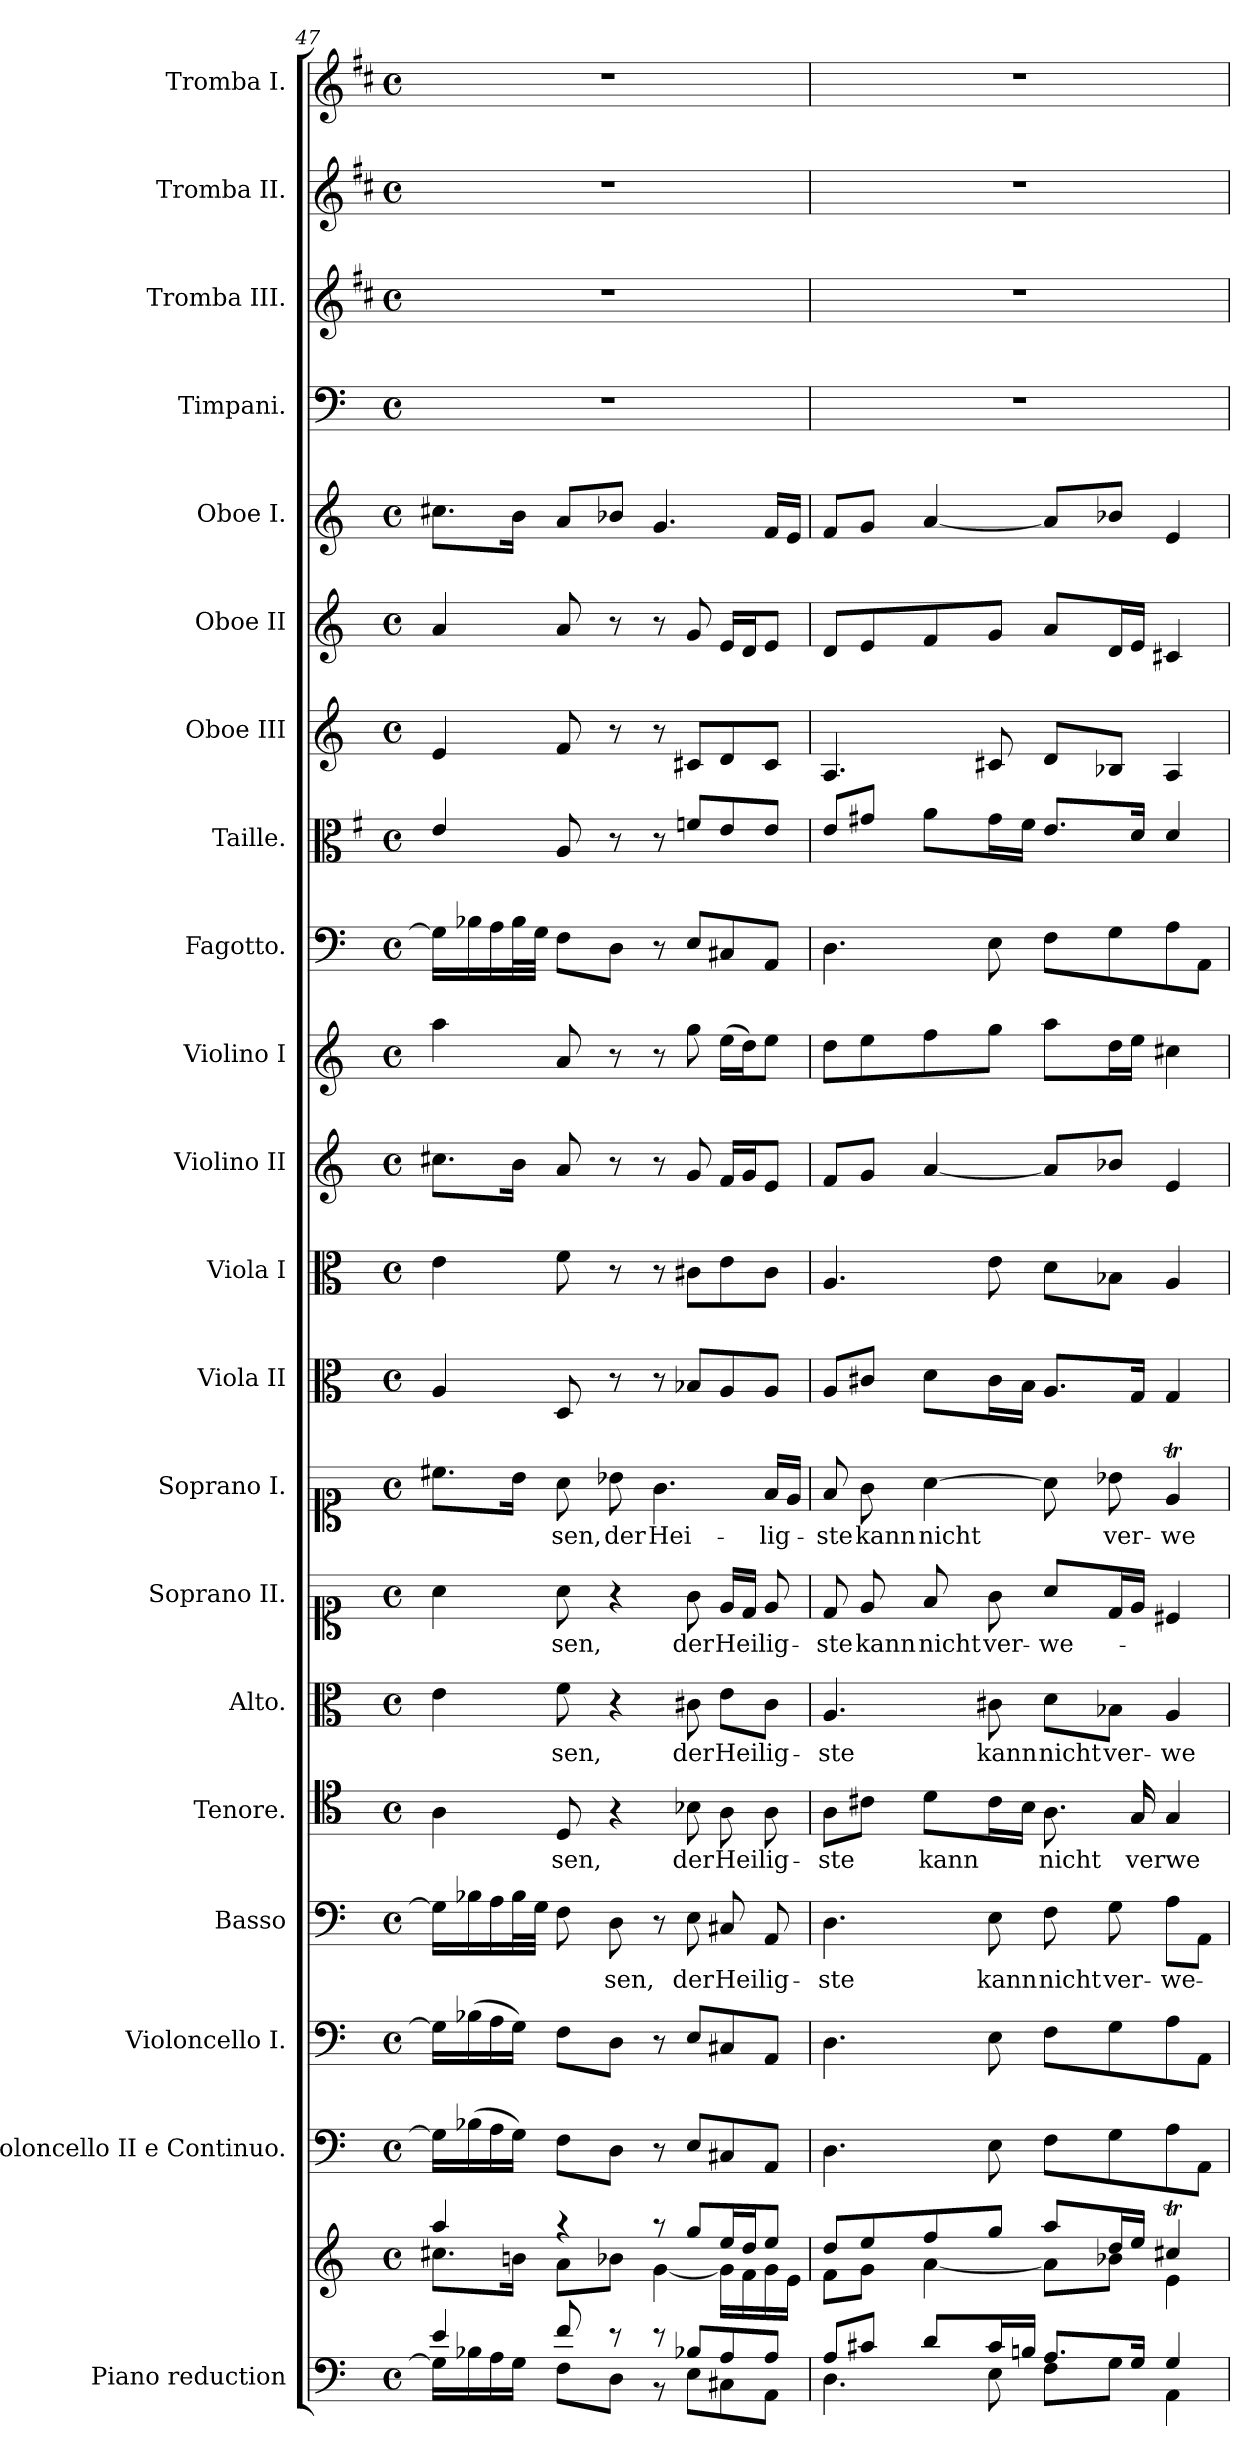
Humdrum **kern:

**kern	**kern	**kern	**kern	**kern	**text	**kern	**text	**kern	**text	**kern	**text	**kern	**text	**kern	**kern	**kern	**kern	**kern	**kern	**kern	**kern	**kern	**kern	**kern	**kern	**kern
*part21	*part21	*part20	*part19	*part18	*part18	*part17	*part17	*part16	*part16	*part15	*part15	*part14	*part14	*part13	*part12	*part11	*part10	*part9	*part8	*part7	*part6	*part5	*part4	*part3	*part2	*part1
*staff22	*staff21	*staff20	*staff19	*staff18	*staff18	*staff17	*staff17	*staff16	*staff16	*staff15	*staff15	*staff14	*staff14	*staff13	*staff12	*staff11	*staff10	*staff9	*staff8	*staff7	*staff6	*staff5	*staff4	*staff3	*staff2	*staff1
*I"Piano reduction	*	*I"Violoncello II e Continuo.	*I"Violoncello I.	*I"Basso	*	*I"Tenore.	*	*I"Alto.	*	*I"Soprano II.	*	*I"Soprano I.	*	*I"Viola II	*I"Viola I	*I"Violino II	*I"Violino I	*I"Fagotto.	*I"Taille.	*I"Oboe III	*I"Oboe II	*I"Oboe I.	*I"Timpani.	*I"Tromba III.	*I"Tromba II.	*I"Tromba I.
*I'Pno	*	*I'Vc	*I'Vc	*	*	*	*	*	*	*	*	*	*	*	*I'Vla	*	*I'Vln	*	*	*I'Ob	*I'Ob	*I'Ob	*I'Timp	*	*	*
*clefF4	*clefG2	*clefF4	*clefF4	*clefF4	*	*clefC4	*	*clefC3	*	*clefC1	*	*clefC1	*	*clefC3	*clefC3	*clefG2	*clefG2	*clefF4	*clefC3	*clefG2	*clefG2	*clefG2	*clefF4	*clefG2	*clefG2	*clefG2
*	*	*	*ITrd-7c-12	*	*	*	*	*	*	*	*	*	*	*	*	*	*	*	*ITrd4c7	*	*	*	*	*ITrd1c2	*ITrd1c2	*ITrd1c2
*k[]	*k[]	*k[]	*k[]	*k[]	*	*k[]	*	*k[]	*	*k[]	*	*k[]	*	*k[]	*k[]	*k[]	*k[]	*k[]	*k[]	*k[]	*k[]	*k[]	*k[]	*k[]	*k[]	*k[]
*M4/4	*M4/4	*M4/4	*M4/4	*M4/4	*	*M4/4	*	*M4/4	*	*M4/4	*	*M4/4	*	*M4/4	*M4/4	*M4/4	*M4/4	*M4/4	*M4/4	*M4/4	*M4/4	*M4/4	*M4/4	*M4/4	*M4/4	*M4/4
*met(c)	*met(c)	*met(c)	*met(c)	*met(c)	*	*met(c)	*	*met(c)	*	*met(c)	*	*met(c)	*	*met(c)	*met(c)	*met(c)	*met(c)	*met(c)	*met(c)	*met(c)	*met(c)	*met(c)	*met(c)	*met(c)	*met(c)	*met(c)
=47	=47	=47	=47	=47	=47	=47	=47	=47	=47	=47	=47	=47	=47	=47	=47	=47	=47	=47	=47	=47	=47	=47	=47	=47	=47	=47
*^	*^	*	*	*	*	*	*	*	*	*	*	*	*	*	*	*	*	*	*	*	*	*	*	*	*	*
4e/	16G\LL]	4aa/	8.cc#X\L	16G\LL]	16g\LL]	16G\LL]	.	4A\	.	4e\	.	4a\	.	8.cc#X\L	.	4A/	4e\	8.cc#X\L	4aa\	16G\LL]	4A/	4e/	4a/	8.cc#X\L	1r	1r	1r	1r
.	16B-X\	.	.	(>16B-X\	(>16b-X\	16B-X\	.	.	.	.	.	.	.	.	.	.	.	.	.	16B-X\	.	.	.	.	.	.	.	.
.	16A\	.	.	16A\	16a\	16A\	.	.	.	.	.	.	.	.	.	.	.	.	.	16A\	.	.	.	.	.	.	.	.
.	16G\JJ	.	16bn\Jk	16G\JJ)	16g\JJ)	32B-\L	.	.	.	.	.	.	.	16b\Jk	.	.	.	16b\Jk	.	32B-\L	.	.	.	16b\Jk	.	.	.	.
.	.	.	.	.	.	32G\JJJ	.	.	.	.	.	.	.	.	.	.	.	.	.	32G\JJJ	.	.	.	.	.	.	.	.
!	!	!	!	!	!	!	!	!	!LO:LY:b	!	!LO:LY:b	!	!LO:LY:b	!	!LO:LY:b	!	!	!	!	!	!	!	!	!	!	!	!	!
8f/	8F\L	4r	8a\L	8F\L	8f\L	8F\	.	8D/	sen,	8f\	-sen,	8a\	sen,	8a\	sen,	8D/	8f\	8a/	8a/	8F\L	8D/	8f/	8a/	8a/L	.	.	.	.
!	!	!	!	!	!	!	!LO:LY:b	!	!	!	!	!	!	!	!LO:LY:b	!	!	!	!	!	!	!	!	!	!	!	!	!
8r	8D\J	.	8b-X\J	8D\J	8d\J	8D\	-sen,	4r	.	4r	.	4r	.	8b-X\	der	8r	8r	8r	8r	8D\J	8r	8r	8r	8b-X/J	.	.	.	.
!	!	!	!	!	!	!	!	!	!	!	!	!	!	!	!LO:LY:b	!	!	!	!	!	!	!	!	!	!	!	!	!
8r	8r	8r	[4g\	8r	8r	8r	.	.	.	.	.	.	.	4.g\	Hei-	8r	8r	8r	8r	8r	8r	8r	8r	4.g/	.	.	.	.
!	!	!	!	!	!	!	!LO:LY:b	!	!LO:LY:b	!	!LO:LY:b	!	!LO:LY:b	!	!	!	!	!	!	!	!	!	!	!	!	!	!	!
8B-X/L	8E\L	8gg/L	.	8E/L	8e/L	8E\	der	8B-X\	der	8c#X\	der	8g\	der	.	.	8B-X/L	8c#X\L	8g/	8gg\	8E/L	8B-X/L	8c#X/L	8g/	.	.	.	.	.
!	!	!	!	!	!	!	!LO:LY:b	!	!LO:LY:b	!	!LO:LY:b	!	!LO:LY:b	!	!	!	!	!	!	!	!	!	!	!	!	!	!	!
8A/	8C#X\	16ee/L	16g\LL]	8C#X/	8c#X/	8C#X/	Heilig-	8A\	Heilig-	8e\L	Heilig-	16e/LL	Heilig-	.	.	8A/	8e\	16f/LL	(>16ee\LL	8C#X/	8A/	8d/	16e/LL	.	.	.	.	.
.	.	16dd/J	16f\	.	.	.	.	.	.	.	.	16d/JJ	.	.	.	.	.	16g/J	16dd\J)	.	.	.	16d/J	.	.	.	.	.
!	!	!	!	!	!	!	!	!	!	!	!	!	!	!	!LO:LY:b	!	!	!	!	!	!	!	!	!	!	!	!	!
8A/J	8AA\J	8ee/J	16g\	8AA/J	8A/J	8AA/	.	8A\	.	8c#\J	.	8e/	.	16f/LL	-lig-	8A/J	8c#\J	8e/J	8ee\J	8AA/J	8A/J	8c#/J	8e/J	16f/LL	.	.	.	.
.	.	.	16e\JJ	.	.	.	.	.	.	.	.	.	.	16e/JJ	.	.	.	.	.	.	.	.	.	16e/JJ	.	.	.	.
=48	=48	=48	=48	=48	=48	=48	=48	=48	=48	=48	=48	=48	=48	=48	=48	=48	=48	=48	=48	=48	=48	=48	=48	=48	=48	=48	=48	=48
!	!	!	!	!	!	!	!LO:LY:b	!	!LO:LY:b	!	!LO:LY:b	!	!LO:LY:b	!	!LO:LY:b	!	!	!	!	!	!	!	!	!	!	!	!	!
8A/L	4.D\	8dd/L	8f\L	4.D\	4.d\	4.D\	ste	8A\L	ste	4.A/	ste	8d/	ste	8f/	ste	8A/L	4.A/	8f/L	8dd\L	4.D\	8A/L	4.A/	8d/L	8f/L	1r	1r	1r	1r
!	!	!	!	!	!	!	!	!	!	!	!	!	!LO:LY:b	!	!LO:LY:b	!	!	!	!	!	!	!	!	!	!	!	!	!
8c#X/J	.	8ee/	8g\J	.	.	.	.	8c#X\J	.	.	.	8e/	kann	8g\	kann	8c#X/J	.	8g/J	8ee\	.	8c#X/J	.	8e/	8g/J	.	.	.	.
!	!	!	!	!	!	!	!	!	!LO:LY:b	!	!	!	!LO:LY:b	!	!LO:LY:b	!	!	!	!	!	!	!	!	!	!	!	!	!
8d/L	.	8ff/	[4a\	.	.	.	.	8d\L	kann	.	.	8f/	nicht	[4a\	nicht	8d\L	.	[4a/	8ff\	.	8d\L	.	8f/	[4a/	.	.	.	.
!	!	!	!	!	!	!	!LO:LY:b	!	!	!	!LO:LY:b	!	!LO:LY:b	!	!	!	!	!	!	!	!	!	!	!	!	!	!	!
16c#/L	8E\	8gg/J	.	8E\	8e\	8E\	kann	16c#\L	.	8c#X\	kann	8g\	ver-	.	.	16c#\L	8e\	.	8gg\J	8E\	16c#\L	8c#X/	8g/J	.	.	.	.	.
16Bn/JJ	.	.	.	.	.	.	.	16B\JJ	.	.	.	.	.	.	.	16B\JJ	.	.	.	.	16B\JJ	.	.	.	.	.	.	.
!	!	!	!	!	!	!	!LO:LY:b	!	!LO:LY:b	!	!LO:LY:b	!	!LO:LY:b	!	!	!	!	!	!	!	!	!	!	!	!	!	!	!
8.A/L	8F\L	8aa/L	8a\L]	8F\L	8f\L	8F\	nicht	8.A\	nicht	8d\L	nicht	8a/L	-we-	8a\]	.	8.A/L	8d\L	8a/L]	8aa\L	8F\L	8.A/L	8d/L	8a/L	8a/L]	.	.	.	.
!	!	!	!	!	!	!	!LO:LY:b	!	!	!	!LO:LY:b	!	!	!	!LO:LY:b	!	!	!	!	!	!	!	!	!	!	!	!	!
.	8G\J	16dd/L	8b-X\J	8G\	8g\	8G\	ver-	.	.	8B-X\J	ver-	16d/L	.	8b-X\	ver-	.	8B-X\J	8b-X/J	16dd\L	8G\	.	8B-X/J	16d/L	8b-X/J	.	.	.	.
!	!	!	!	!	!	!	!	!	!LO:LY:b	!	!	!	!	!	!	!	!	!	!	!	!	!	!	!	!	!	!	!
16G/Jk	.	16ee/JJ	.	.	.	.	.	16G/	verwe-	.	.	16e/JJ	.	.	.	16G/Jk	.	.	16ee\JJ	.	16G/Jk	.	16e/JJ	.	.	.	.	.
!	!	!	!	!	!	!	!LO:LY:b	!	!	!	!LO:LY:b	!	!	!	!LO:LY:b	!	!	!	!	!	!	!	!	!	!	!	!	!
4G/	4AA\	4cc#Xt/	4e\	8A\	8a\	8A\L	-we-	4G/	.	4A/	-we-	4c#X/	.	4et/	-we-	4G/	4A/	4e/	4cc#X\	8A\	4G/	4A/	4c#X/	4e/	.	.	.	.
.	.	.	.	8AA\J	8A\J	8AA\J	.	.	.	.	.	.	.	.	.	.	.	.	.	8AA\J	.	.	.	.	.	.	.	.
*v	*v	*	*	*	*	*	*	*	*	*	*	*	*	*	*	*	*	*	*	*	*	*	*	*	*	*	*	*
*	*v	*v	*	*	*	*	*	*	*	*	*	*	*	*	*	*	*	*	*	*	*	*	*	*	*	*	*
=	=	=	=	=	=	=	=	=	=	=	=	=	=	=	=	=	=	=	=	=	=	=	=	=	=	=
*-	*-	*-	*-	*-	*-	*-	*-	*-	*-	*-	*-	*-	*-	*-	*-	*-	*-	*-	*-	*-	*-	*-	*-	*-	*-	*-
